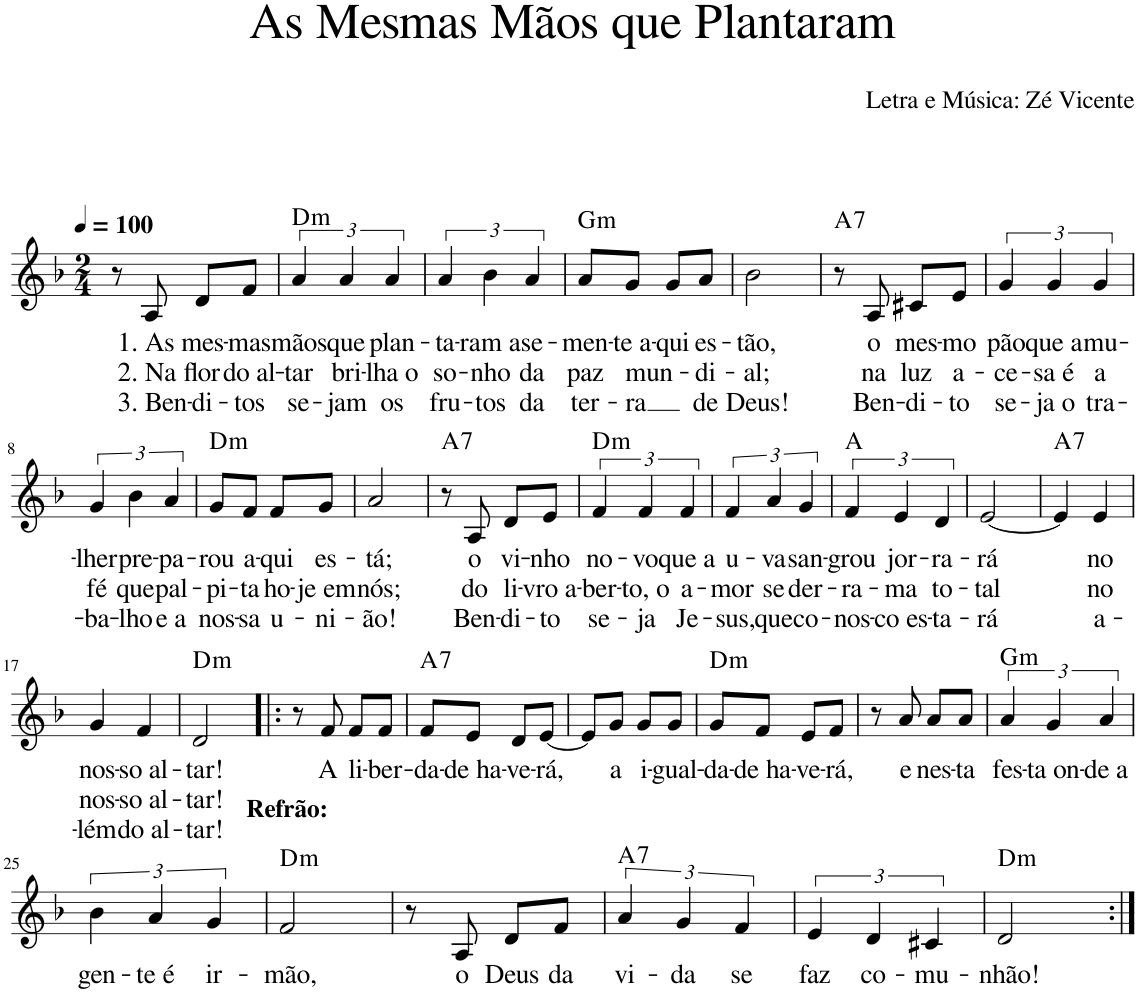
**kern	**text	**text	**text	**harte
*part1	*part1	*part1	*part1	*part1
*staff1	*staff1	*staff1	*staff1	*
*I"Voz	*	*	*	*
*I'Vo.	*	*	*	*
*clefG2	*	*	*	*
*k[b-]	*	*	*	*
*M2/4	*	*	*	*
*MM100	*	*	*	*
=1	=1	=1	=1	=1
8r	.	.	.	.
!	!LO:LY:b	!LO:LY:b	!LO:LY:b	!
8A/	1. As	2. Na	3. Ben-	.
!	!LO:LY:b	!LO:LY:b	!LO:LY:b	!
8d/L	mes-	flor	-di-	.
!	!LO:LY:b	!LO:LY:b	!LO:LY:b	!
8f/J	-mas	do al-	-tos	.
=2	=2	=2	=2	=2
!	!LO:LY:b	!LO:LY:b	!LO:LY:b	!LO:H:kt=m
6a/	mãos	-tar	se-	D:min
!	!LO:LY:b	!LO:LY:b	!LO:LY:b	!
6a/	que	bri-	-jam	.
!	!LO:LY:b	!LO:LY:b	!LO:LY:b	!
6a/	plan-	-lha o	os	.
=3	=3	=3	=3	=3
!	!LO:LY:b	!LO:LY:b	!LO:LY:b	!
6a/	-ta-	so-	fru-	.
!	!LO:LY:b	!LO:LY:b	!LO:LY:b	!
6b-\	-ram a	-nho	-tos	.
!	!LO:LY:b	!LO:LY:b	!LO:LY:b	!
6a/	se-	da	da	.
=4	=4	=4	=4	=4
!	!LO:LY:b	!LO:LY:b	!LO:LY:b	!LO:H:kt=m
8a/L	-men-	paz	ter-	G:min
!	!LO:LY:b	!LO:LY:b	!LO:LY:b	!
8g/J	-te a-	mun-	-ra	.
!	!LO:LY:b	!	!	!
8g/L	-qui	.	.	.
!	!LO:LY:b	!LO:LY:b	!LO:LY:b	!
8a/J	es-	-di-	de	.
=5	=5	=5	=5	=5
!	!LO:LY:b	!LO:LY:b	!LO:LY:b	!
2b-\	-tão,	-al;	Deus!	.
=6	=6	=6	=6	=6
!	!	!	!	!LO:H:kt=7
8r	.	.	.	A:7
!	!LO:LY:b	!LO:LY:b	!LO:LY:b	!
8A/	o	na	Ben-	.
!	!LO:LY:b	!LO:LY:b	!LO:LY:b	!
8c#X/L	mes-	luz	-di-	.
!	!LO:LY:b	!LO:LY:b	!LO:LY:b	!
8e/J	-mo	a-	-to	.
=7	=7	=7	=7	=7
!	!LO:LY:b	!LO:LY:b	!LO:LY:b	!
6g/	pão	-ce-	se-	.
!	!LO:LY:b	!LO:LY:b	!LO:LY:b	!
6g/	que a	-sa é	-ja o	.
!	!LO:LY:b	!LO:LY:b	!LO:LY:b	!
6g/	mu-	a	tra-	.
!!LO:LB:g=z
=8	=8	=8	=8	=8
!	!LO:LY:b	!LO:LY:b	!LO:LY:b	!
6g/	-lher	fé	-ba-	.
!	!LO:LY:b	!LO:LY:b	!LO:LY:b	!
6b-\	pre-	que	-lho	.
!	!LO:LY:b	!LO:LY:b	!LO:LY:b	!
6a/	-pa-	pal-	e a	.
=9	=9	=9	=9	=9
!	!LO:LY:b	!LO:LY:b	!LO:LY:b	!LO:H:kt=m
8g/L	-rou	-pi-	nos-	D:min
!	!LO:LY:b	!LO:LY:b	!LO:LY:b	!
8f/J	a-	-ta	-sa	.
!	!LO:LY:b	!LO:LY:b	!LO:LY:b	!
8f/L	-qui	ho-	u-	.
!	!LO:LY:b	!LO:LY:b	!LO:LY:b	!
8g/J	es-	-je em	-ni-	.
=10	=10	=10	=10	=10
!	!LO:LY:b	!LO:LY:b	!LO:LY:b	!
2a/	-tá;	nós;	-ão!	.
=11	=11	=11	=11	=11
!	!	!	!	!LO:H:kt=7
8r	.	.	.	A:7
!	!LO:LY:b	!LO:LY:b	!LO:LY:b	!
8A/	o	do	Ben-	.
!	!LO:LY:b	!LO:LY:b	!LO:LY:b	!
8d/L	vi-	li-	-di-	.
!	!LO:LY:b	!LO:LY:b	!LO:LY:b	!
8e/J	-nho	-vro a-	-to	.
=12	=12	=12	=12	=12
!	!LO:LY:b	!LO:LY:b	!LO:LY:b	!LO:H:kt=m
6f/	no-	-ber-	se-	D:min
!	!LO:LY:b	!LO:LY:b	!LO:LY:b	!
6f/	-vo	-to, o	-ja	.
!	!LO:LY:b	!LO:LY:b	!LO:LY:b	!
6f/	que a	a-	Je-	.
=13	=13	=13	=13	=13
!	!LO:LY:b	!LO:LY:b	!LO:LY:b	!
6f/	u-	-mor	-sus,	.
!	!LO:LY:b	!LO:LY:b	!LO:LY:b	!
6a/	-va	se	que	.
!	!LO:LY:b	!LO:LY:b	!LO:LY:b	!
6g/	san-	der-	co-	.
=14	=14	=14	=14	=14
!	!LO:LY:b	!LO:LY:b	!LO:LY:b	!
6f/	-grou	-ra-	-nos-	A:maj
!	!LO:LY:b	!LO:LY:b	!LO:LY:b	!
6e/	jor-	-ma	-co es-	.
!	!LO:LY:b	!LO:LY:b	!LO:LY:b	!
6d/	-ra-	to-	-ta-	.
=15	=15	=15	=15	=15
!	!LO:LY:b	!LO:LY:b	!LO:LY:b	!
[2e/	-rá	-tal	-rá	.
=16	=16	=16	=16	=16
!	!	!	!	!LO:H:kt=7
4e/]	.	.	.	A:7
!	!LO:LY:b	!LO:LY:b	!LO:LY:b	!
4e/	no	no	a-	.
!!LO:LB:g=z
=17	=17	=17	=17	=17
!	!LO:LY:b	!LO:LY:b	!LO:LY:b	!
4g/	nos-	nos-	-lém	.
!	!LO:LY:b	!LO:LY:b	!LO:LY:b	!
4f/	-so al-	-so al-	do al-	.
=18	=18	=18	=18	=18
!	!LO:LY:b	!LO:LY:b	!LO:LY:b	!LO:H:kt=m
2d/	-tar!	-tar!	-tar!	D:min
=19!|:	=19!|:	=19!|:	=19!|:	=19!|:
!LO:TX:b:B:t=Refrão&colon;	!	!	!	!
8r	.	.	.	.
!	!LO:LY:b	!	!	!
8f/	A	.	.	.
!	!LO:LY:b	!	!	!
8f/L	li-	.	.	.
!	!LO:LY:b	!	!	!
8f/J	-ber-	.	.	.
=20	=20	=20	=20	=20
!	!LO:LY:b	!	!	!LO:H:kt=7
8f/L	-da-	.	.	A:7
!	!LO:LY:b	!	!	!
8e/J	-de ha-	.	.	.
!	!LO:LY:b	!	!	!
8d/L	-ve-	.	.	.
!	!LO:LY:b	!	!	!
[8e/J	-rá,	.	.	.
=21	=21	=21	=21	=21
8e/L]	.	.	.	.
!	!LO:LY:b	!	!	!
8g/J	a	.	.	.
!	!LO:LY:b	!	!	!
8g/L	i-	.	.	.
!	!LO:LY:b	!	!	!
8g/J	-gual-	.	.	.
=22	=22	=22	=22	=22
!	!LO:LY:b	!	!	!LO:H:kt=m
8g/L	-da-	.	.	D:min
!	!LO:LY:b	!	!	!
8f/J	-de ha-	.	.	.
!	!LO:LY:b	!	!	!
8e/L	-ve-	.	.	.
!	!LO:LY:b	!	!	!
8f/J	-rá,	.	.	.
=23	=23	=23	=23	=23
8r	.	.	.	.
!	!LO:LY:b	!	!	!
8a/	e	.	.	.
!	!LO:LY:b	!	!	!
8a/L	nes-	.	.	.
!	!LO:LY:b	!	!	!
8a/J	-ta	.	.	.
=24	=24	=24	=24	=24
!	!LO:LY:b	!	!	!LO:H:kt=m
6a/	fes-	.	.	G:min
!	!LO:LY:b	!	!	!
6g/	-ta on-	.	.	.
!	!LO:LY:b	!	!	!
6a/	-de a	.	.	.
!!LO:LB:g=z
=25	=25	=25	=25	=25
!	!LO:LY:b	!	!	!
6b-\	gen-	.	.	.
!	!LO:LY:b	!	!	!
6a/	-te é	.	.	.
!	!LO:LY:b	!	!	!
6g/	ir-	.	.	.
=26	=26	=26	=26	=26
!	!LO:LY:b	!	!	!LO:H:kt=m
2f/	-mão,	.	.	D:min
=27	=27	=27	=27	=27
8r	.	.	.	.
!	!LO:LY:b	!	!	!
8A/	o	.	.	.
!	!LO:LY:b	!	!	!
8d/L	Deus	.	.	.
!	!LO:LY:b	!	!	!
8f/J	da	.	.	.
=28	=28	=28	=28	=28
!	!LO:LY:b	!	!	!LO:H:kt=7
6a/	vi-	.	.	A:7
!	!LO:LY:b	!	!	!
6g/	-da	.	.	.
!	!LO:LY:b	!	!	!
6f/	se	.	.	.
=29	=29	=29	=29	=29
!	!LO:LY:b	!	!	!
6e/	faz	.	.	.
!	!LO:LY:b	!	!	!
6d/	co-	.	.	.
!	!LO:LY:b	!	!	!
6c#X/	-mu-	.	.	.
=30	=30	=30	=30	=30
!	!LO:LY:b	!	!	!LO:H:kt=m
2d/	-nhão!	.	.	D:min
=:|!	=:|!	=:|!	=:|!	=:|!
*-	*-	*-	*-	*-
